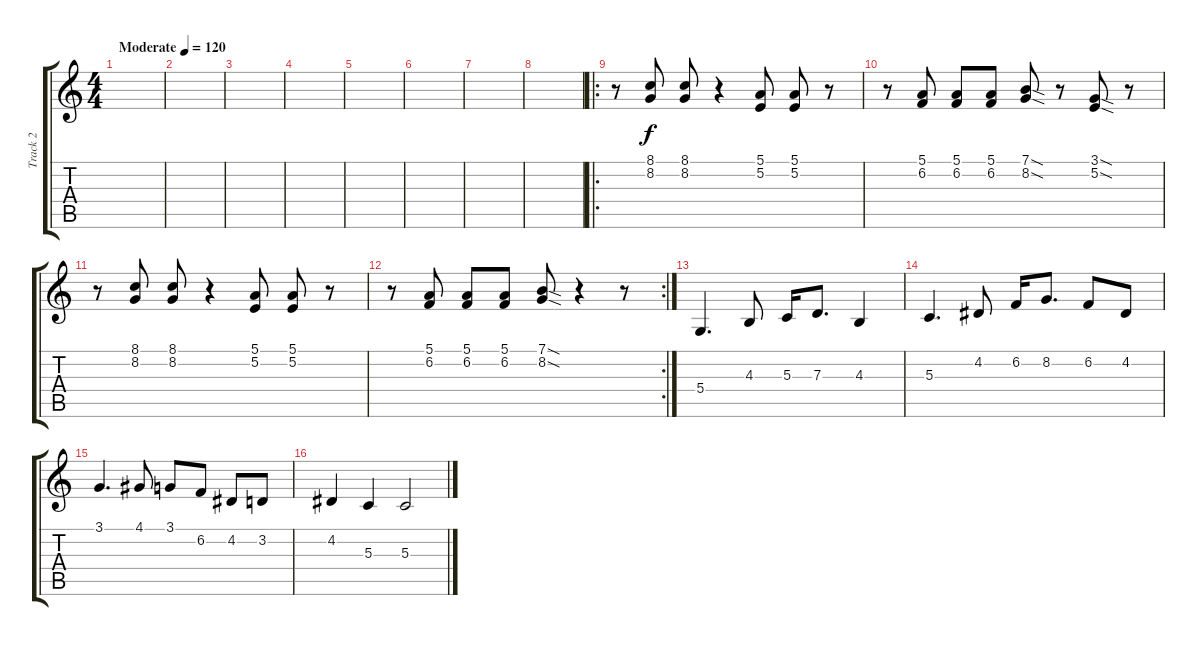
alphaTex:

\track ("Track 2" "Track 2") {instrument reedorgan}
\staff {score tabs}
\tuning (E4 B3 G3 D3 A2 E2) {hide}
\ts (4 4)
\tempo (120 "Moderate")
\clef g2
\ks c
|
|
|
|
|
|
|
|
\ro
r.8 (8.1 8.2).8 (8.1 8.2).8 r.4 (5.1 5.2).8 (5.1 5.2).8 r.8 |
r.8 (5.1 6.2).8 (5.1 6.2).8 (5.1 6.2).8 (7.1{sod} 8.2{sod}).8 r.8 (3.1{sod} 5.2{sod}).8 r.8 |
r.8 (8.1 8.2).8 (8.1 8.2).8 r.4 (5.1 5.2).8 (5.1 5.2).8 r.8 |
\rc 2
r.8 (5.1 6.2).8 (5.1 6.2).8 (5.1 6.2).8 (7.1{sod} 8.2{sod}).8 r.4 r.8 |
5.4.4{d} 4.3.8 5.3.16 7.3.8{d} 4.3.4 |
5.3.4{d} 4.2.8 6.2.16 8.2.8{d} 6.2.8 4.2.8 |
3.1.4{d} 4.1.8 3.1.8 6.2.8 4.2.8 3.2.8 |
4.2.4 5.3.4 5.3.2
